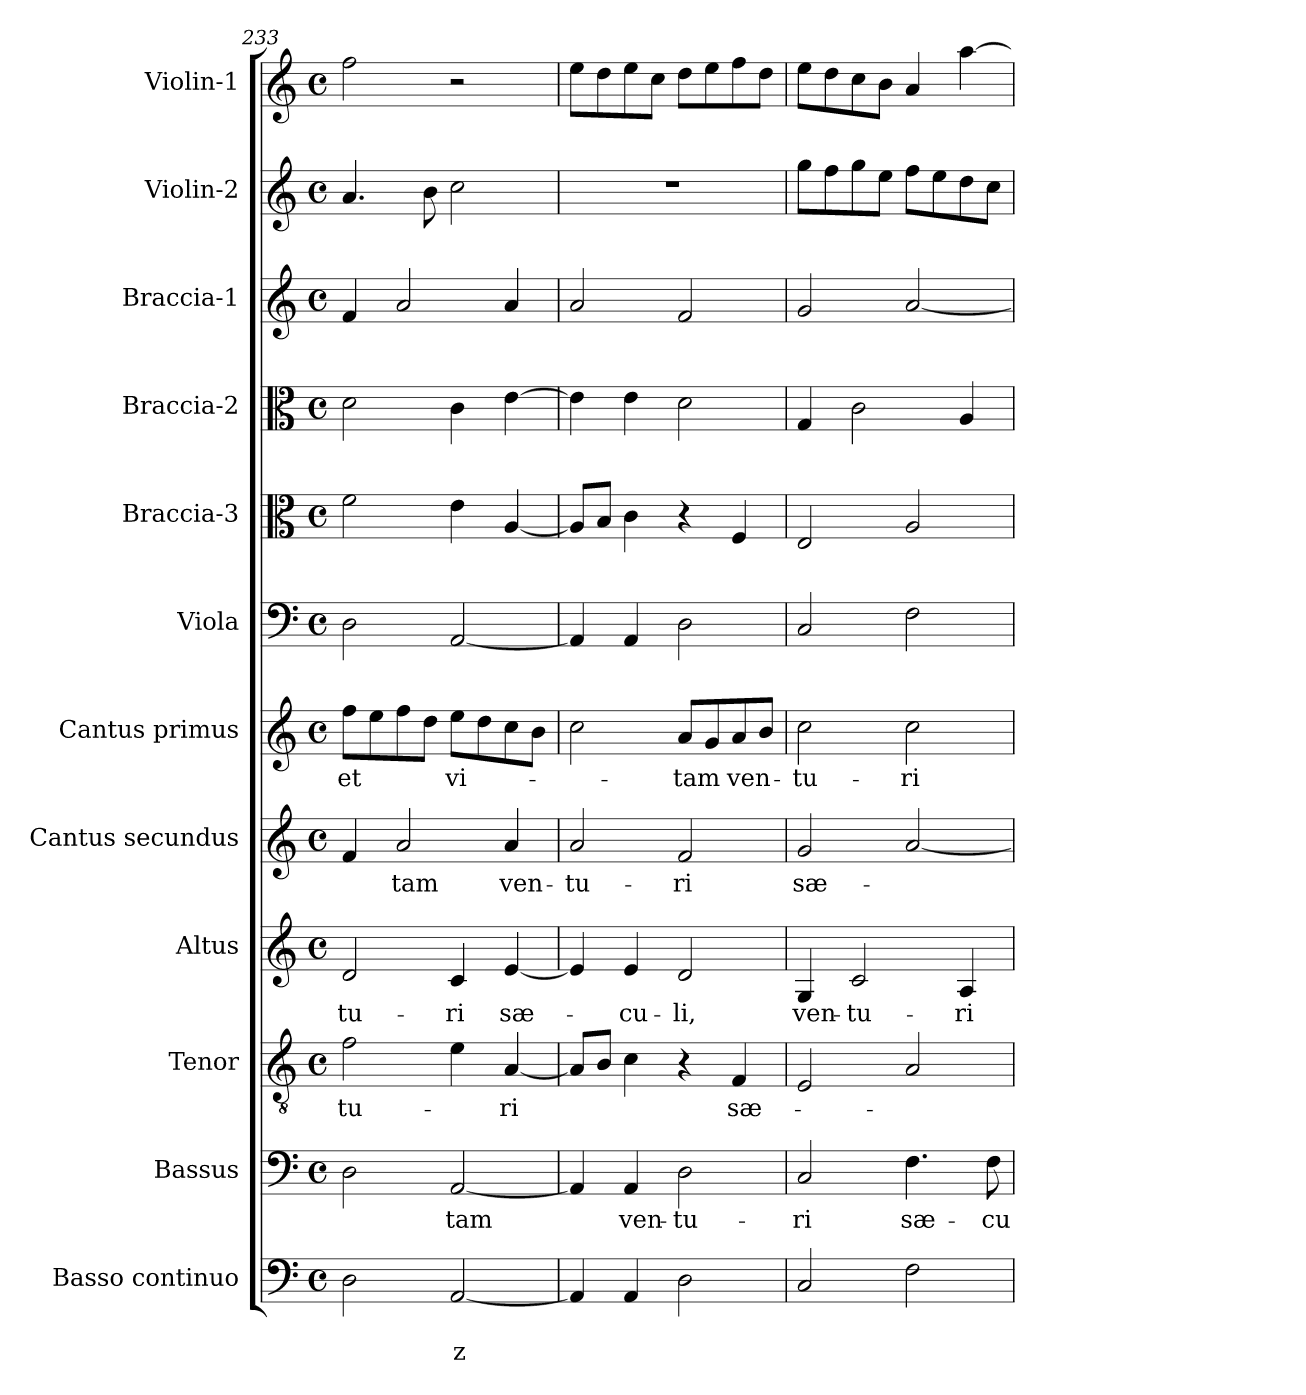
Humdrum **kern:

**kern	**text	**text	**kern	**text	**kern	**text	**kern	**text	**kern	**text	**kern	**text	**kern	**kern	**kern	**kern	**kern	**kern
*part12	*part12	*part12	*part11	*part11	*part10	*part10	*part9	*part9	*part8	*part8	*part7	*part7	*part6	*part5	*part4	*part3	*part2	*part1
*staff12	*staff12	*staff12	*staff11	*staff11	*staff10	*staff10	*staff9	*staff9	*staff8	*staff8	*staff7	*staff7	*staff6	*staff5	*staff4	*staff3	*staff2	*staff1
*I"Basso continuo	*	*	*I"Bassus	*	*I"Tenor	*	*I"Altus	*	*I"Cantus secundus	*	*I"Cantus primus	*	*I"Viola	*I"Braccia-3	*I"Braccia-2	*I"Braccia-1	*I"Violin-2	*I"Violin-1
*I'BC	*	*	*I'B	*	*I'T	*	*I'A	*	*I'C2	*	*I'C1	*	*I'Va	*I'Br3	*I'Br2	*I'Br1	*I'Vi2	*I'Vi1
*clefF4	*	*	*clefF4	*	*clefGv2	*	*clefG2	*	*clefG2	*	*clefG2	*	*clefF4	*clefC3	*clefC3	*clefG2	*clefG2	*clefG2
*k[]	*	*	*k[]	*	*k[]	*	*k[]	*	*k[]	*	*k[]	*	*k[]	*k[]	*k[]	*k[]	*k[]	*k[]
*C:	*	*	*C:	*	*C:	*	*C:	*	*C:	*	*C:	*	*C:	*C:	*C:	*C:	*C:	*C:
*M4/4	*	*	*M4/4	*	*M4/4	*	*M4/4	*	*M4/4	*	*M4/4	*	*M4/4	*M4/4	*M4/4	*M4/4	*M4/4	*M4/4
*met(c)	*	*	*met(c)	*	*met(c)	*	*met(c)	*	*met(c)	*	*met(c)	*	*met(c)	*met(c)	*met(c)	*met(c)	*met(c)	*met(c)
=233	=233	=233	=233	=233	=233	=233	=233	=233	=233	=233	=233	=233	=233	=233	=233	=233	=233	=233
!	!	!	!	!	!	!LO:LY:b	!	!	!	!	!	!	!	!	!	!	!	!
!	!	!	!	!	!	!	!	!LO:LY:b	!	!	!	!	!	!	!	!	!	!
!	!	!	!	!	!	!	!	!	!	!	!	!LO:LY:b	!	!	!	!	!	!
2D\	.	.	2D\	.	2f\	-tu-	2d/	-tu-	4f/	.	8ff\L	et	2D\	2f\	2d\	4f/	4.a/	2ff\
.	.	.	.	.	.	.	.	.	.	.	8ee\	.	.	.	.	.	.	.
!	!	!	!	!	!	!	!	!	!	!LO:LY:b	!	!	!	!	!	!	!	!
.	.	.	.	.	.	.	.	.	2a/	-tam	8ff\	.	.	.	.	2a/	.	.
.	.	.	.	.	.	.	.	.	.	.	8dd\J	.	.	.	.	.	8b\	.
!	!	!LO:LY:b	!	!	!	!	!	!	!	!	!	!	!	!	!	!	!	!
!	!	!	!	!LO:LY:b	!	!	!	!	!	!	!	!	!	!	!	!	!	!
!	!	!	!	!	!	!	!	!LO:LY:b	!	!	!	!	!	!	!	!	!	!
!	!	!	!	!	!	!	!	!	!	!	!	!LO:LY:b	!	!	!	!	!	!
[2AA/	.	z	[2AA/	-tam	4e\	.	4c/	-ri	.	.	8ee\L	vi-	[2AA/	4e\	4c\	.	2cc\	2r
.	.	.	.	.	.	.	.	.	.	.	8dd\	.	.	.	.	.	.	.
!	!	!	!	!	!	!LO:LY:b	!	!	!	!	!	!	!	!	!	!	!	!
!	!	!	!	!	!	!	!	!LO:LY:b	!	!	!	!	!	!	!	!	!	!
!	!	!	!	!	!	!	!	!	!	!LO:LY:b	!	!	!	!	!	!	!	!
.	.	.	.	.	[4A/	-ri	[4e/	sæ-	4a/	ven-	8cc\	.	.	[4A/	[4e\	4a/	.	.
.	.	.	.	.	.	.	.	.	.	.	8b\J	.	.	.	.	.	.	.
!!LO:PB:g=z
=234	=234	=234	=234	=234	=234	=234	=234	=234	=234	=234	=234	=234	=234	=234	=234	=234	=234	=234
!	!	!	!	!	!	!	!	!	!	!LO:LY:b	!	!	!	!	!	!	!	!
4AA/]	.	.	4AA/]	.	8A/L]	.	4e/]	.	2a/	-tu-	2cc\	.	4AA/]	8A/L]	4e\]	2a/	1r	8ee\L
.	.	.	.	.	8B/J	.	.	.	.	.	.	.	.	8B/J	.	.	.	8dd\
!	!	!	!	!LO:LY:b	!	!	!	!	!	!	!	!	!	!	!	!	!	!
!	!	!	!	!	!	!	!	!LO:LY:b	!	!	!	!	!	!	!	!	!	!
4AA/	.	.	4AA/	ven-	4c\	.	4e/	-cu-	.	.	.	.	4AA/	4c\	4e\	.	.	8ee\
.	.	.	.	.	.	.	.	.	.	.	.	.	.	.	.	.	.	8cc\J
!	!	!	!	!LO:LY:b	!	!	!	!	!	!	!	!	!	!	!	!	!	!
!	!	!	!	!	!	!	!	!LO:LY:b	!	!	!	!	!	!	!	!	!	!
!	!	!	!	!	!	!	!	!	!	!LO:LY:b	!	!	!	!	!	!	!	!
!	!	!	!	!	!	!	!	!	!	!	!	!LO:LY:b	!	!	!	!	!	!
2D\	.	.	2D\	-tu-	4r	.	2d/	-li,	2f/	-ri	8a/L	-tam	2D\	4r	2d\	2f/	.	8dd\L
.	.	.	.	.	.	.	.	.	.	.	8g/	.	.	.	.	.	.	8ee\
!	!	!	!	!	!	!LO:LY:b	!	!	!	!	!	!	!	!	!	!	!	!
!	!	!	!	!	!	!	!	!	!	!	!	!LO:LY:b	!	!	!	!	!	!
.	.	.	.	.	4F/	sæ-	.	.	.	.	8a/	ven-	.	4F/	.	.	.	8ff\
.	.	.	.	.	.	.	.	.	.	.	8b/J	.	.	.	.	.	.	8dd\J
=235	=235	=235	=235	=235	=235	=235	=235	=235	=235	=235	=235	=235	=235	=235	=235	=235	=235	=235
!	!	!	!	!LO:LY:b	!	!	!	!	!	!	!	!	!	!	!	!	!	!
!	!	!	!	!	!	!	!	!LO:LY:b	!	!	!	!	!	!	!	!	!	!
!	!	!	!	!	!	!	!	!	!	!LO:LY:b	!	!	!	!	!	!	!	!
!	!	!	!	!	!	!	!	!	!	!	!	!LO:LY:b	!	!	!	!	!	!
2C/	.	.	2C/	-ri	2E/	.	4G/	ven-	2g/	sæ-	2cc\	-tu-	2C/	2E/	4G/	2g/	8gg\L	8ee\L
.	.	.	.	.	.	.	.	.	.	.	.	.	.	.	.	.	8ff\	8dd\
!	!	!	!	!	!	!	!	!LO:LY:b	!	!	!	!	!	!	!	!	!	!
.	.	.	.	.	.	.	2c/	-tu-	.	.	.	.	.	.	2c\	.	8gg\	8cc\
.	.	.	.	.	.	.	.	.	.	.	.	.	.	.	.	.	8ee\J	8b\J
!	!	!	!	!LO:LY:b	!	!	!	!	!	!	!	!	!	!	!	!	!	!
!	!	!	!	!	!	!	!	!	!	!	!	!LO:LY:b	!	!	!	!	!	!
2F\	.	.	4.F\	sæ-	2A/	.	.	.	[2a/	.	2cc\	-ri	2F\	2A/	.	[2a/	8ff\L	4a/
.	.	.	.	.	.	.	.	.	.	.	.	.	.	.	.	.	8ee\	.
!	!	!	!	!	!	!	!	!LO:LY:b	!	!	!	!	!	!	!	!	!	!
.	.	.	.	.	.	.	4A/	-ri	.	.	.	.	.	.	4A/	.	8dd\	[4aa\
!	!	!	!	!LO:LY:b	!	!	!	!	!	!	!	!	!	!	!	!	!	!
.	.	.	8F\	-cu-	.	.	.	.	.	.	.	.	.	.	.	.	8cc\J	.
=	=	=	=	=	=	=	=	=	=	=	=	=	=	=	=	=	=	=
*-	*-	*-	*-	*-	*-	*-	*-	*-	*-	*-	*-	*-	*-	*-	*-	*-	*-	*-
